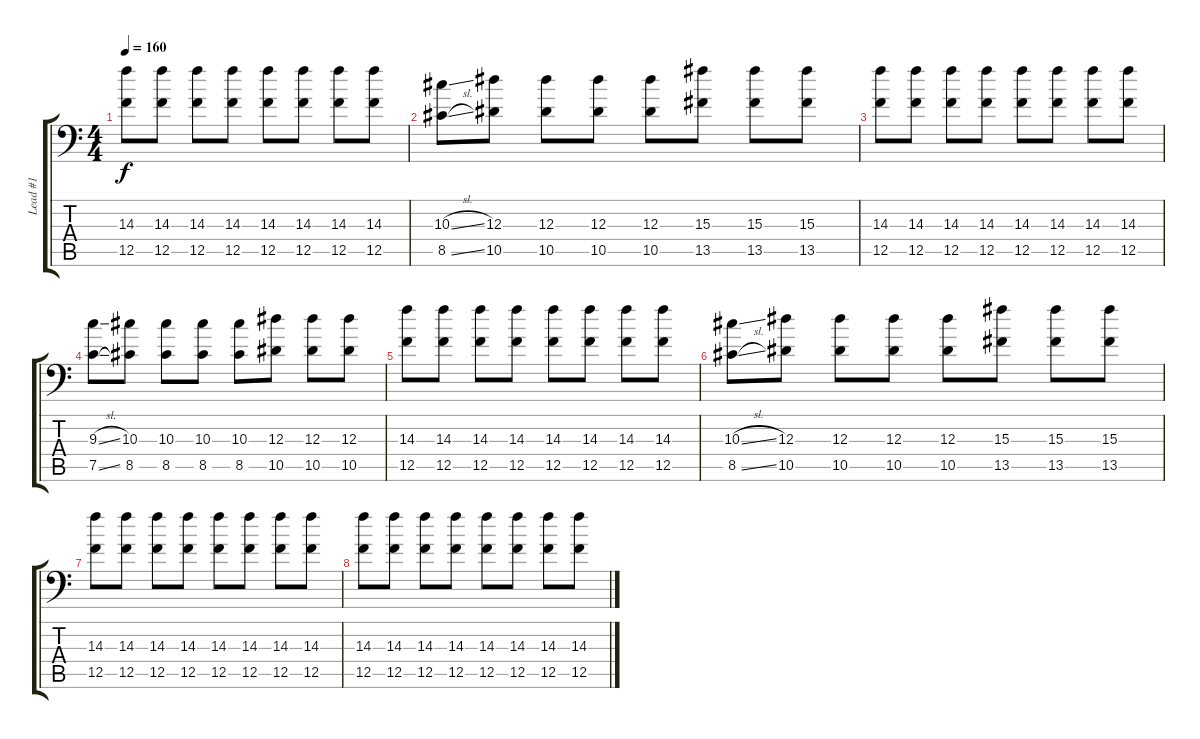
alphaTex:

\track ("Lead #1" "Lead #1") {instrument distortionguitar}
\staff {score tabs}
\tuning (C4 G3 Eb3 Bb2 F2 Bb1) {hide}
\ts (4 4)
\tempo 160
\clef f4
\ks c
(14.3 12.5).8{dy f} (14.3 12.5).8 (14.3 12.5).8 (14.3 12.5).8 (14.3 12.5).8 (14.3 12.5).8 (14.3 12.5).8 (14.3 12.5).8 |
(10.3{sl} 8.5{sl}).8 (12.3 10.5).8 (12.3 10.5).8 (12.3 10.5).8 (12.3 10.5).8 (15.3 13.5).8 (15.3 13.5).8 (15.3 13.5).8 |
(14.3 12.5).8 (14.3 12.5).8 (14.3 12.5).8 (14.3 12.5).8 (14.3 12.5).8 (14.3 12.5).8 (14.3 12.5).8 (14.3 12.5).8 |
(9.3{sl} 7.5{sl}).8 (10.3 8.5).8 (10.3 8.5).8 (10.3 8.5).8 (10.3 8.5).8 (12.3 10.5).8 (12.3 10.5).8 (12.3 10.5).8 |
(14.3 12.5).8 (14.3 12.5).8 (14.3 12.5).8 (14.3 12.5).8 (14.3 12.5).8 (14.3 12.5).8 (14.3 12.5).8 (14.3 12.5).8 |
(10.3{sl} 8.5{sl}).8 (12.3 10.5).8 (12.3 10.5).8 (12.3 10.5).8 (12.3 10.5).8 (15.3 13.5).8 (15.3 13.5).8 (15.3 13.5).8 |
(14.3 12.5).8 (14.3 12.5).8 (14.3 12.5).8 (14.3 12.5).8 (14.3 12.5).8 (14.3 12.5).8 (14.3 12.5).8 (14.3 12.5).8 |
(14.3 12.5).8 (14.3 12.5).8 (14.3 12.5).8 (14.3 12.5).8 (14.3 12.5).8 (14.3 12.5).8 (14.3 12.5).8 (14.3 12.5).8
